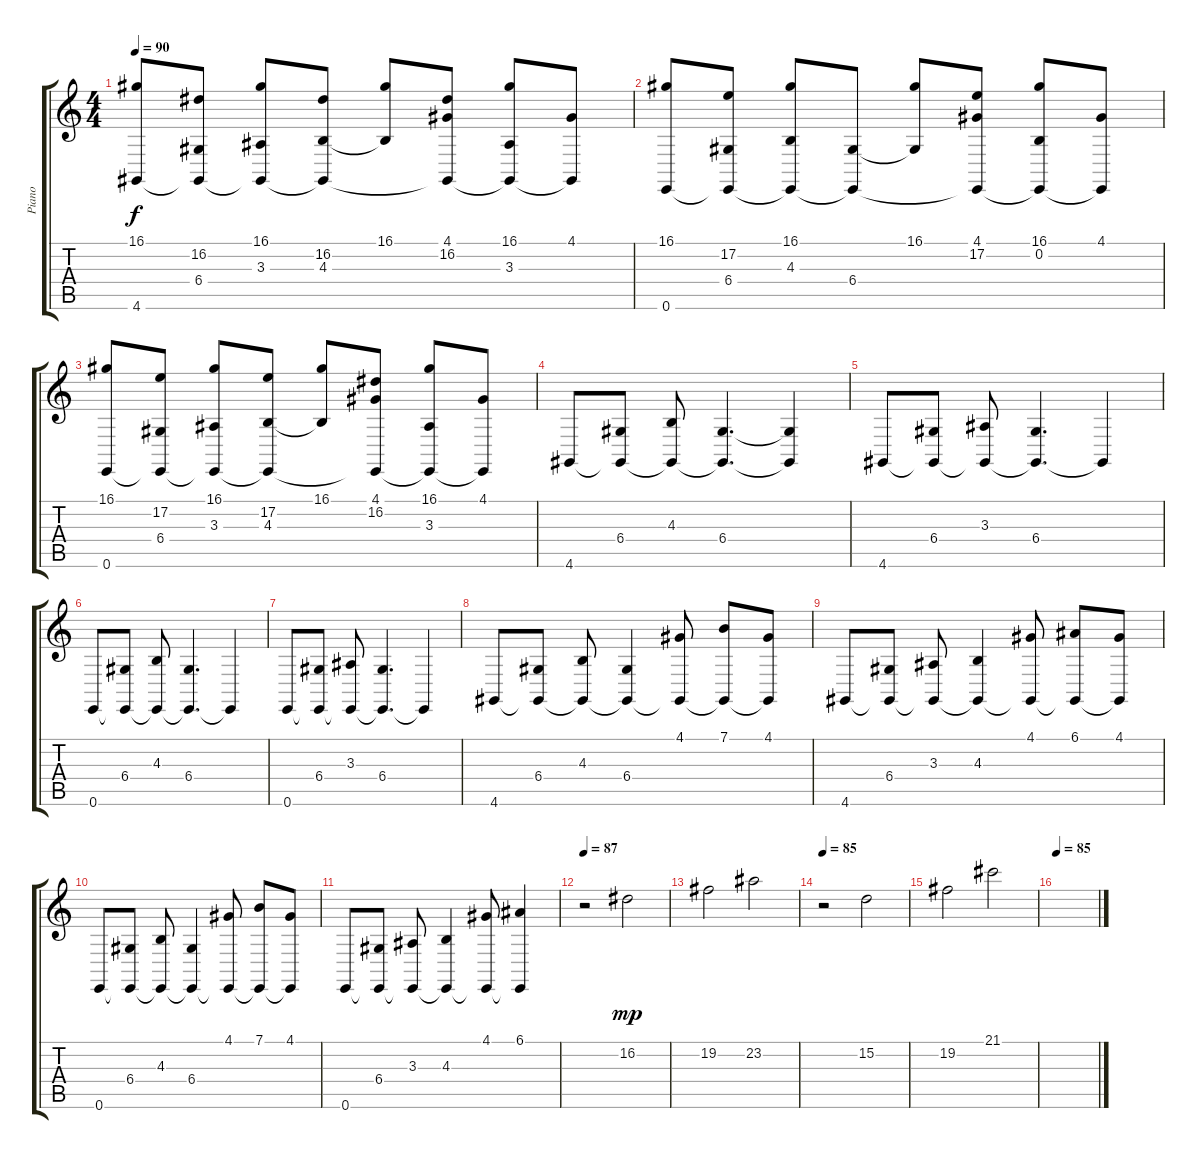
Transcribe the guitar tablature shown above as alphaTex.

\track ("Piano" "Piano") {instrument acousticgrandpiano}
\staff {score tabs}
\tuning (E4 B3 G3 D3 A2 E2) {hide}
\ts (4 4)
\tempo 90
\clef g2
\ks c
(16.1 4.6).8{dy f} (16.2 6.4 4.6{t}).8 (16.1 3.3 4.6{t}).8 (16.2 4.3 4.6{t}).8 (16.1 4.3{t}).8 (4.1 16.2 4.6{t}).8 (16.1 3.3 4.6{t}).8 (4.1 4.6{t}).8 |
(16.1 0.6).8 (17.2 6.4 0.6{t}).8 (16.1 4.3 0.6{t}).8 (6.4 0.6{t}).8 (16.1 6.4{t}).8 (4.1 17.2 0.6{t}).8 (16.1 0.2 0.6{t}).8 (4.1 0.6{t}).8 |
(16.1 0.6).8 (17.2 6.4 0.6{t}).8 (16.1 3.3 0.6{t}).8 (17.2 4.3 0.6{t}).8 (16.1 4.3{t}).8 (4.1 16.2 0.6{t}).8 (16.1 3.3 0.6{t}).8 (4.1 0.6{t}).8 |
4.6.8 (6.4 4.6{t}).8 (4.3 4.6{t}).8 (6.4 4.6{t}).4{d} (6.4{t} 4.6{t}).4 |
4.6.8 (6.4 4.6{t}).8 (3.3 4.6{t}).8 (6.4 4.6{t}).4{d} 4.6{t}.4 |
0.6.8 (6.4 0.6{t}).8 (4.3 0.6{t}).8 (6.4 0.6{t}).4{d} 0.6{t}.4 |
0.6.8 (6.4 0.6{t}).8 (3.3 0.6{t}).8 (6.4 0.6{t}).4{d} 0.6{t}.4 |
4.6.8 (6.4 4.6{t}).8 (4.3 4.6{t}).8 (6.4 4.6{t}).4 (4.1 4.6{t}).8 (7.1 4.6{t}).8 (4.1 4.6{t}).8 |
4.6.8 (6.4 4.6{t}).8 (3.3 4.6{t}).8 (4.3 4.6{t}).4 (4.1 4.6{t}).8 (6.1 4.6{t}).8 (4.1 4.6{t}).8 |
0.6.8 (6.4 0.6{t}).8 (4.3 0.6{t}).8 (6.4 0.6{t}).4 (4.1 0.6{t}).8 (7.1 0.6{t}).8 (4.1 0.6{t}).8 |
0.6.8 (6.4 0.6{t}).8 (3.3 0.6{t}).8 (4.3 0.6{t}).4 (4.1 0.6{t}).8 (6.1 0.6{t}).4 |
\tempo 87
r.2 16.2.2{dy mp} |
19.2.2 23.2.2 |
\tempo 85
r.2 15.2.2 |
19.2.2 21.1.2 |
\tempo 85
